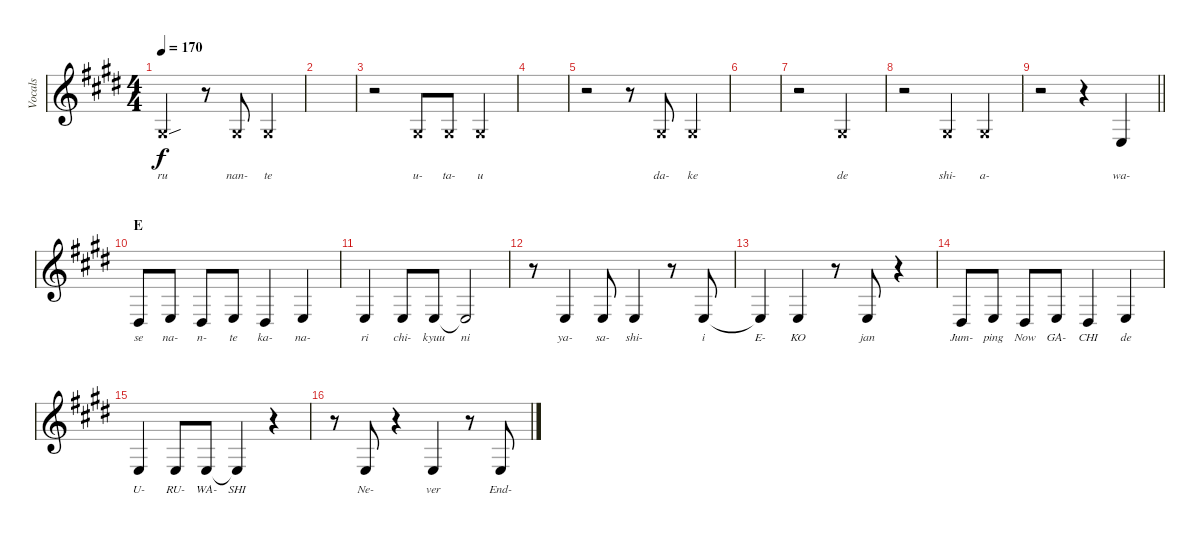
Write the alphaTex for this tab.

\track ("Vocals" "Vocals") {mute instrument violin}
\staff {score}
\tuning (E4 B3 G3 D3 A2 E2) {hide}
\ts (4 4)
\tempo 170
\clef g2
\ks e
1.3{sou x}.2{lyrics (0 "ru") lyrics (1 "") lyrics (2 "") lyrics (3 "") lyrics (4 "") dy f} r.8 1.3{x}.8{lyrics (0 "nan-") lyrics (1 "") lyrics (2 "") lyrics (3 "") lyrics (4 "")} 1.3{x}.4{lyrics (0 "te") lyrics (1 "") lyrics (2 "") lyrics (3 "") lyrics (4 "")} |
|
r.2 1.3{x}.8{lyrics (0 "u-") lyrics (1 "") lyrics (2 "") lyrics (3 "") lyrics (4 "")} 1.3{x}.8{lyrics (0 "ta-") lyrics (1 "") lyrics (2 "") lyrics (3 "") lyrics (4 "")} 1.3{x}.4{lyrics (0 "u") lyrics (1 "") lyrics (2 "") lyrics (3 "") lyrics (4 "")} |
|
r.2 r.8 1.3{x}.8{lyrics (0 "da-") lyrics (1 "") lyrics (2 "") lyrics (3 "") lyrics (4 "")} 1.3{x}.4{lyrics (0 "ke") lyrics (1 "") lyrics (2 "") lyrics (3 "") lyrics (4 "")} |
|
r.2 1.3{x}.2{lyrics (0 "de") lyrics (1 "") lyrics (2 "") lyrics (3 "") lyrics (4 "")} |
r.2 1.3{x}.4{lyrics (0 "shi-") lyrics (1 "") lyrics (2 "") lyrics (3 "") lyrics (4 "")} 1.3{x}.4{lyrics (0 "a-") lyrics (1 "") lyrics (2 "") lyrics (3 "") lyrics (4 "")} |
\barLineRight lightlight
r.2 r.4 2.4.4{lyrics (0 "wa-") lyrics (1 "") lyrics (2 "") lyrics (3 "") lyrics (4 "")} |
\section ("" "E")
1.4.8{lyrics (0 "se") lyrics (1 "") lyrics (2 "") lyrics (3 "") lyrics (4 "")} 2.4.8{lyrics (0 "na-") lyrics (1 "") lyrics (2 "") lyrics (3 "") lyrics (4 "")} 1.4.8{lyrics (0 "n-") lyrics (1 "") lyrics (2 "") lyrics (3 "") lyrics (4 "")} 2.4.8{lyrics (0 "te") lyrics (1 "") lyrics (2 "") lyrics (3 "") lyrics (4 "")} 1.4.4{lyrics (0 "ka-") lyrics (1 "") lyrics (2 "") lyrics (3 "") lyrics (4 "")} 2.4.4{lyrics (0 "na-") lyrics (1 "") lyrics (2 "") lyrics (3 "") lyrics (4 "")} |
2.4.4{lyrics (0 "ri") lyrics (1 "") lyrics (2 "") lyrics (3 "") lyrics (4 "")} 2.4.8{lyrics (0 "chi-") lyrics (1 "") lyrics (2 "") lyrics (3 "") lyrics (4 "")} 2.4.8{lyrics (0 "kyuu") lyrics (1 "") lyrics (2 "") lyrics (3 "") lyrics (4 "")} 2.4{t}.2{lyrics (0 "ni") lyrics (1 "") lyrics (2 "") lyrics (3 "") lyrics (4 "")} |
r.8 2.4.4{lyrics (0 "ya-") lyrics (1 "") lyrics (2 "") lyrics (3 "") lyrics (4 "")} 2.4.8{lyrics (0 "sa-") lyrics (1 "") lyrics (2 "") lyrics (3 "") lyrics (4 "")} 2.4.4{lyrics (0 "shi-") lyrics (1 "") lyrics (2 "") lyrics (3 "") lyrics (4 "")} r.8 2.4.8{lyrics (0 "i") lyrics (1 "") lyrics (2 "") lyrics (3 "") lyrics (4 "")} |
2.4{t}.4{lyrics (0 "E-") lyrics (1 "") lyrics (2 "") lyrics (3 "") lyrics (4 "")} 2.4.4{lyrics (0 "KO") lyrics (1 "") lyrics (2 "") lyrics (3 "") lyrics (4 "")} r.8 2.4.8{lyrics (0 "jan") lyrics (1 "") lyrics (2 "") lyrics (3 "") lyrics (4 "")} r.4 |
1.4.8{lyrics (0 "Jum-") lyrics (1 "") lyrics (2 "") lyrics (3 "") lyrics (4 "")} 2.4.8{lyrics (0 "ping") lyrics (1 "") lyrics (2 "") lyrics (3 "") lyrics (4 "")} 1.4.8{lyrics (0 "Now") lyrics (1 "") lyrics (2 "") lyrics (3 "") lyrics (4 "")} 2.4.8{lyrics (0 "GA-") lyrics (1 "") lyrics (2 "") lyrics (3 "") lyrics (4 "")} 1.4.4{lyrics (0 "CHI") lyrics (1 "") lyrics (2 "") lyrics (3 "") lyrics (4 "")} 2.4.4{lyrics (0 "de") lyrics (1 "") lyrics (2 "") lyrics (3 "") lyrics (4 "")} |
2.4.4{lyrics (0 "U-") lyrics (1 "") lyrics (2 "") lyrics (3 "") lyrics (4 "")} 2.4.8{lyrics (0 "RU-") lyrics (1 "") lyrics (2 "") lyrics (3 "") lyrics (4 "")} 2.4.8{lyrics (0 "WA-") lyrics (1 "") lyrics (2 "") lyrics (3 "") lyrics (4 "")} 2.4{t}.4{lyrics (0 "SHI") lyrics (1 "") lyrics (2 "") lyrics (3 "") lyrics (4 "")} r.4 |
r.8 2.4.8{lyrics (0 "Ne-") lyrics (1 "") lyrics (2 "") lyrics (3 "") lyrics (4 "")} r.4 2.4.4{lyrics (0 "ver") lyrics (1 "") lyrics (2 "") lyrics (3 "") lyrics (4 "")} r.8 2.4.8{lyrics (0 "End-") lyrics (1 "") lyrics (2 "") lyrics (3 "") lyrics (4 "")}
